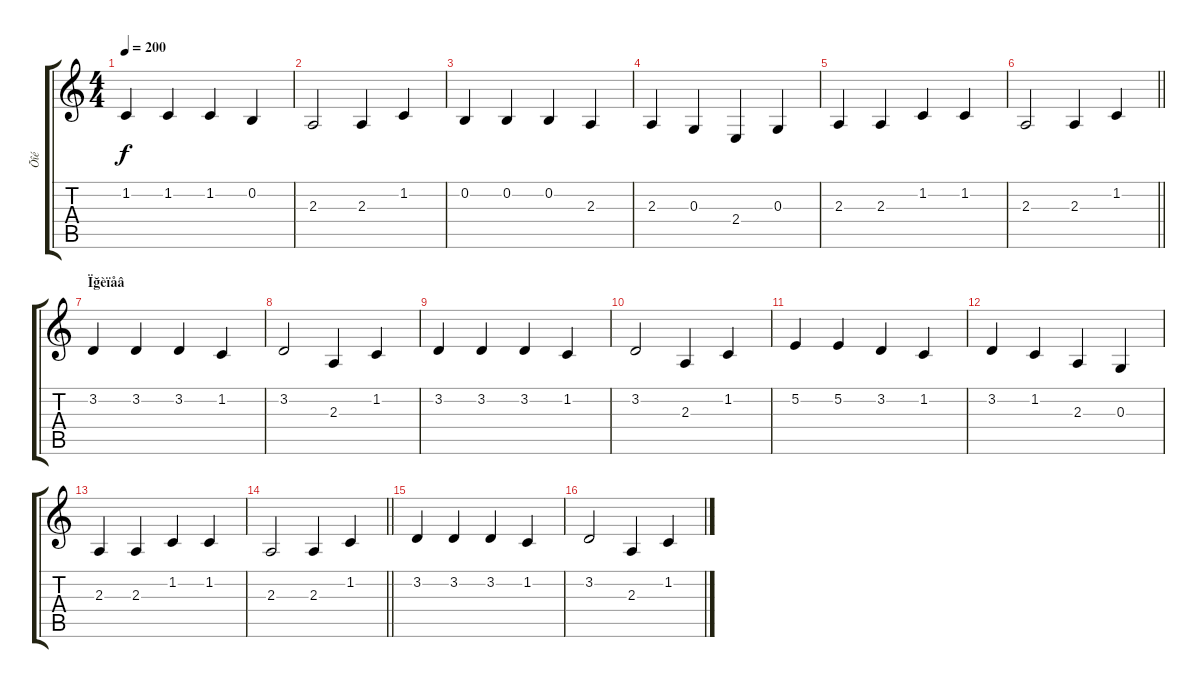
\track ("Õîé" "Õîé") {instrument cello}
\staff {score tabs}
\tuning (E4 B3 G3 D3 A2 E2) {hide}
\ts (4 4)
\tempo 200
\clef g2
\ks c
1.2.4{dy f} 1.2.4 1.2.4 0.2.4 |
2.3.2 2.3.4 1.2.4 |
0.2.4 0.2.4 0.2.4 2.3.4 |
2.3.4 0.3.4 2.4.4 0.3.4 |
2.3.4 2.3.4 1.2.4 1.2.4 |
\barLineRight lightlight
2.3.2 2.3.4 1.2.4 |
\section ("" "Ïğèïåâ")
3.2.4 3.2.4 3.2.4 1.2.4 |
3.2.2 2.3.4 1.2.4 |
3.2.4 3.2.4 3.2.4 1.2.4 |
3.2.2 2.3.4 1.2.4 |
5.2.4 5.2.4 3.2.4 1.2.4 |
3.2.4 1.2.4 2.3.4 0.3.4 |
2.3.4 2.3.4 1.2.4 1.2.4 |
\barLineRight lightlight
2.3.2 2.3.4 1.2.4 |
3.2.4 3.2.4 3.2.4 1.2.4 |
3.2.2 2.3.4 1.2.4
